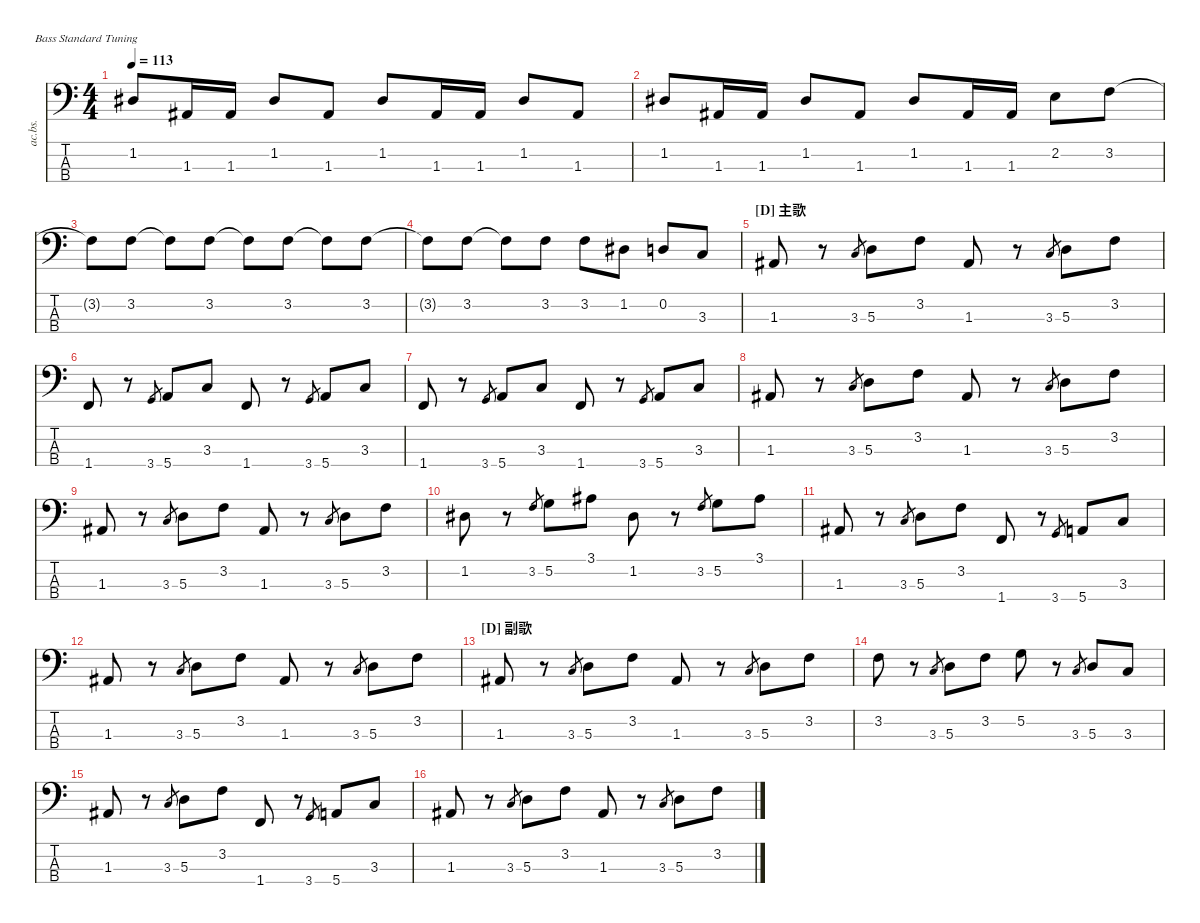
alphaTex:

\defaultSystemsLayout 4
\hideDynamics
\bracketExtendMode nobrackets
\track ("Acoustic Bass" "ac.bs.") {instrument acousticbass}
\staff {score tabs}
\tuning (G2 D2 A1 E1)
\ts (4 4)
\tempo 113
\clef f4
\ks c
1.2{acc #}.8{dy mf beam Up} 1.3{acc #}.16{beam Up} 1.3{acc #}.16{beam Up} 1.2{acc #}.8{beam Up} 1.3{acc #}.8{beam Up} 1.2{acc #}.8{beam Up} 1.3{acc #}.16{beam Up} 1.3{acc #}.16{beam Up} 1.2{acc #}.8{beam Up} 1.3{acc #}.8{beam Up} |
1.2{acc #}.8{beam Up} 1.3{acc #}.16{beam Up} 1.3{acc #}.16{beam Up} 1.2{acc #}.8{beam Up} 1.3{acc #}.8{beam Up} 1.2{acc #}.8{beam Up} 1.3{acc #}.16{beam Up} 1.3{acc #}.16{beam Up} 2.2.8{beam Down} 3.2.8{beam Down} |
3.2{t}.8{beam Down} 3.2.8{beam Down} 3.2{t}.8{beam Down} 3.2.8{beam Down} 3.2{t}.8{beam Down} 3.2.8{beam Down} 3.2{t}.8{beam Down} 3.2.8{beam Down} |
3.2{t}.8{beam Down} 3.2.8{beam Down} 3.2{t}.8{beam Down} 3.2.8{beam Down} 3.2.8{beam Down} 1.2{acc #}.8{beam Down} 0.2.8{beam Up} 3.3.8{beam Up} |
\section ("D" "主歌")
1.3{acc #}.8{beam Up} r.8{beam Down} 3.3.8{gr beam Up} 5.3.8{beam Down} 3.2.8{beam Down} 1.3{acc #}.8{beam Up} r.8{beam Down} 3.3.8{gr beam Up} 5.3.8{beam Down} 3.2.8{beam Down} |
1.4.8{beam Up} r.8{beam Down} 3.4.8{gr beam Up} 5.4.8{beam Up} 3.3.8{beam Up} 1.4.8{beam Up} r.8{beam Down} 3.4.8{gr beam Up} 5.4.8{beam Up} 3.3.8{beam Up} |
1.4.8{beam Up} r.8{beam Down} 3.4.8{gr beam Up} 5.4.8{beam Up} 3.3.8{beam Up} 1.4.8{beam Up} r.8{beam Down} 3.4.8{gr beam Up} 5.4.8{beam Up} 3.3.8{beam Up} |
1.3{acc #}.8{beam Up} r.8{beam Down} 3.3.8{gr beam Up} 5.3.8{beam Down} 3.2.8{beam Down} 1.3{acc #}.8{beam Up} r.8{beam Down} 3.3.8{gr beam Up} 5.3.8{beam Down} 3.2.8{beam Down} |
1.3{acc #}.8{beam Up} r.8{beam Down} 3.3.8{gr beam Up} 5.3.8{beam Down} 3.2.8{beam Down} 1.3{acc #}.8{beam Up} r.8{beam Down} 3.3.8{gr beam Up} 5.3.8{beam Down} 3.2.8{beam Down} |
1.2{acc #}.8{beam Down} r.8{beam Down} 3.2.8{gr beam Up} 5.2.8{beam Down} 3.1{acc #}.8{beam Down} 1.2{acc #}.8{beam Down} r.8{beam Down} 3.2.8{gr beam Up} 5.2.8{beam Down} 3.1{acc #}.8{beam Down} |
1.3{acc #}.8{beam Up} r.8{beam Down} 3.3.8{gr beam Up} 5.3.8{beam Down} 3.2.8{beam Down} 1.4.8{beam Up} r.8{beam Down} 3.4.8{gr beam Up} 5.4.8{beam Up} 3.3.8{beam Up} |
1.3{acc #}.8{beam Up} r.8{beam Down} 3.3.8{gr beam Up} 5.3.8{beam Down} 3.2.8{beam Down} 1.3{acc #}.8{beam Up} r.8{beam Down} 3.3.8{gr beam Up} 5.3.8{beam Down} 3.2.8{beam Down} |
\section ("D" "副歌")
1.3{acc #}.8{beam Up} r.8{beam Down} 3.3.8{gr beam Up} 5.3.8{beam Down} 3.2.8{beam Down} 1.3{acc #}.8{beam Up} r.8{beam Down} 3.3.8{gr beam Up} 5.3.8{beam Down} 3.2.8{beam Down} |
3.2.8{beam Down} r.8{beam Down} 3.3.8{gr beam Up} 5.3.8{beam Down} 3.2.8{beam Down} 5.2.8{beam Down} r.8{beam Down} 3.3.8{gr beam Up} 5.3.8{beam Up} 3.3.8{beam Up} |
1.3{acc #}.8{beam Up} r.8{beam Down} 3.3.8{gr beam Up} 5.3.8{beam Down} 3.2.8{beam Down} 1.4.8{beam Up} r.8{beam Down} 3.4.8{gr beam Up} 5.4.8{beam Up} 3.3.8{beam Up} |
1.3{acc #}.8{beam Up} r.8{beam Down} 3.3.8{gr beam Up} 5.3.8{beam Down} 3.2.8{beam Down} 1.3{acc #}.8{beam Up} r.8{beam Down} 3.3.8{gr beam Up} 5.3.8{beam Down} 3.2.8{beam Down}
